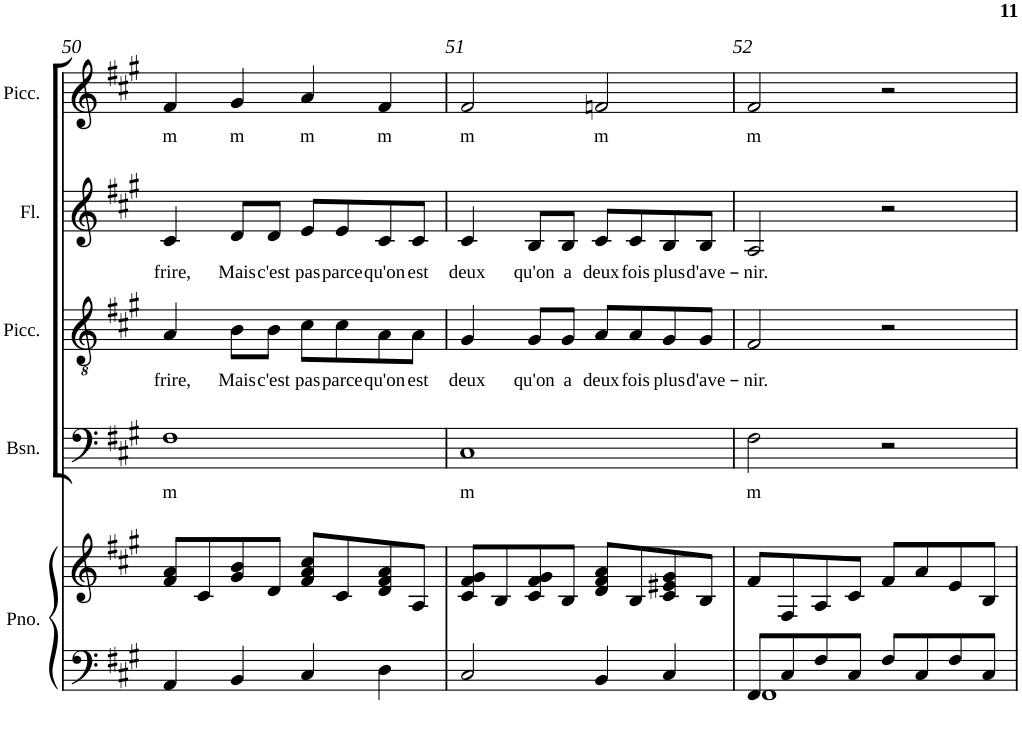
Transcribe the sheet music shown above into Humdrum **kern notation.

**kern	**kern	**kern	**text	**kern	**text	**kern	**text	**kern	**text
*part5	*part5	*part4	*part4	*part3	*part3	*part2	*part2	*part1	*part1
*staff6	*staff5	*staff4	*staff4	*staff3	*staff3	*staff2	*staff2	*staff1	*staff1
*I"Piano	*	*I"Basson	*	*I"Piccolo	*	*I"Flûte	*	*I"Piccolo	*
*I'Pno.	*	*I'Bsn.	*	*I'Picc.	*	*I'Fl.	*	*I'Picc.	*
!!LO:PB:g=z
*clefF4	*clefG2	*clefF4	*	*clefGv2	*	*clefG2	*	*clefG2	*
*	*	*	*	*Trd-7c-12	*	*	*	*Trd-7c-12	*
*k[f#c#g#]	*k[f#c#g#]	*k[f#c#g#]	*	*k[f#c#g#]	*	*k[f#c#g#]	*	*k[f#c#g#]	*
*f#:	*f#:	*f#:	*	*f#:	*	*f#:	*	*f#:	*
*M4/4	*M4/4	*M4/4	*	*M4/4	*	*M4/4	*	*M4/4	*
=50	=50	=50	=50	=50	=50	=50	=50	=50	=50
!	!	!	!LO:LY:b	!	!LO:LY:b	!	!LO:LY:b	!	!LO:LY:b
4AA/	8f#/ 8a/L	1F#	m	4A/	frire,	4c#/	frire,	4f#/	m
.	8c#/	.	.	.	.	.	.	.	.
!	!	!	!	!	!LO:LY:b	!	!LO:LY:b	!	!LO:LY:b
4BB/	8g#/ 8b/	.	.	8B\L	Mais	8d/L	Mais	4g#/	m
!	!	!	!	!	!LO:LY:b	!	!LO:LY:b	!	!
.	8d/J	.	.	8B\J	c'est	8d/J	c'est	.	.
!	!	!	!	!	!LO:LY:b	!	!LO:LY:b	!	!LO:LY:b
4C#/	8f#/ 8a/ 8cc#/L	.	.	8c#\L	pas	8e/L	pas	4a/	m
!	!	!	!	!	!LO:LY:b	!	!LO:LY:b	!	!
.	8c#/	.	.	8c#\	parce	8e/	parce	.	.
!	!	!	!	!	!LO:LY:b	!	!LO:LY:b	!	!LO:LY:b
4D\	8d/ 8f#/ 8a/	.	.	8A\	qu'on	8c#/	qu'on	4f#/	m
!	!	!	!	!	!LO:LY:b	!	!LO:LY:b	!	!
.	8A/J	.	.	8A\J	est	8c#/J	est	.	.
=51	=51	=51	=51	=51	=51	=51	=51	=51	=51
!	!	!	!LO:LY:b	!	!LO:LY:b	!	!LO:LY:b	!	!LO:LY:b
2C#/	8c#/ 8f#/ 8g#/L	1C#	m	4G#/	deux	4c#/	deux	2f#/	m
.	8B/	.	.	.	.	.	.	.	.
!	!	!	!	!	!LO:LY:b	!	!LO:LY:b	!	!
.	8c#/ 8f#/ 8g#/	.	.	8G#/L	qu'on	8B/L	qu'on	.	.
!	!	!	!	!	!LO:LY:b	!	!LO:LY:b	!	!
.	8B/J	.	.	8G#/J	a	8B/J	a	.	.
!	!	!	!	!	!LO:LY:b	!	!LO:LY:b	!	!LO:LY:b
4BB/	8d/ 8f#/ 8a/L	.	.	8A/L	deux	8c#/L	deux	2fn/	m
!	!	!	!	!	!LO:LY:b	!	!LO:LY:b	!	!
.	8B/	.	.	8A/	fois	8c#/	fois	.	.
!	!	!	!	!	!LO:LY:b	!	!LO:LY:b	!	!
4C#/	8c#/ 8e#X/ 8g#/	.	.	8G#/	plus	8B/	plus	.	.
!	!	!	!	!	!LO:LY:b	!	!LO:LY:b	!	!
.	8B/J	.	.	8G#/J	d'ave-	8B/J	d'ave-	.	.
=52	=52	=52	=52	=52	=52	=52	=52	=52	=52
*^	*	*	*	*	*	*	*	*	*
!	!	!	!	!LO:LY:b	!	!LO:LY:b	!	!LO:LY:b	!	!LO:LY:b
8FF#/L	1FF#	8f#/L	2F#\	m	2F#/	-nir.	2A/	-nir.	2f#/	m
8C#/	.	8F#/	.	.	.	.	.	.	.	.
8F#/	.	8A/	.	.	.	.	.	.	.	.
8C#/J	.	8c#/J	.	.	.	.	.	.	.	.
8F#/L	.	8f#/L	2r	.	2r	.	2r	.	2r	.
8C#/	.	8a/	.	.	.	.	.	.	.	.
8F#/	.	8e/	.	.	.	.	.	.	.	.
8C#/J	.	8B/J	.	.	.	.	.	.	.	.
*v	*v	*	*	*	*	*	*	*	*	*
=	=	=	=	=	=	=	=	=	=
*-	*-	*-	*-	*-	*-	*-	*-	*-	*-
